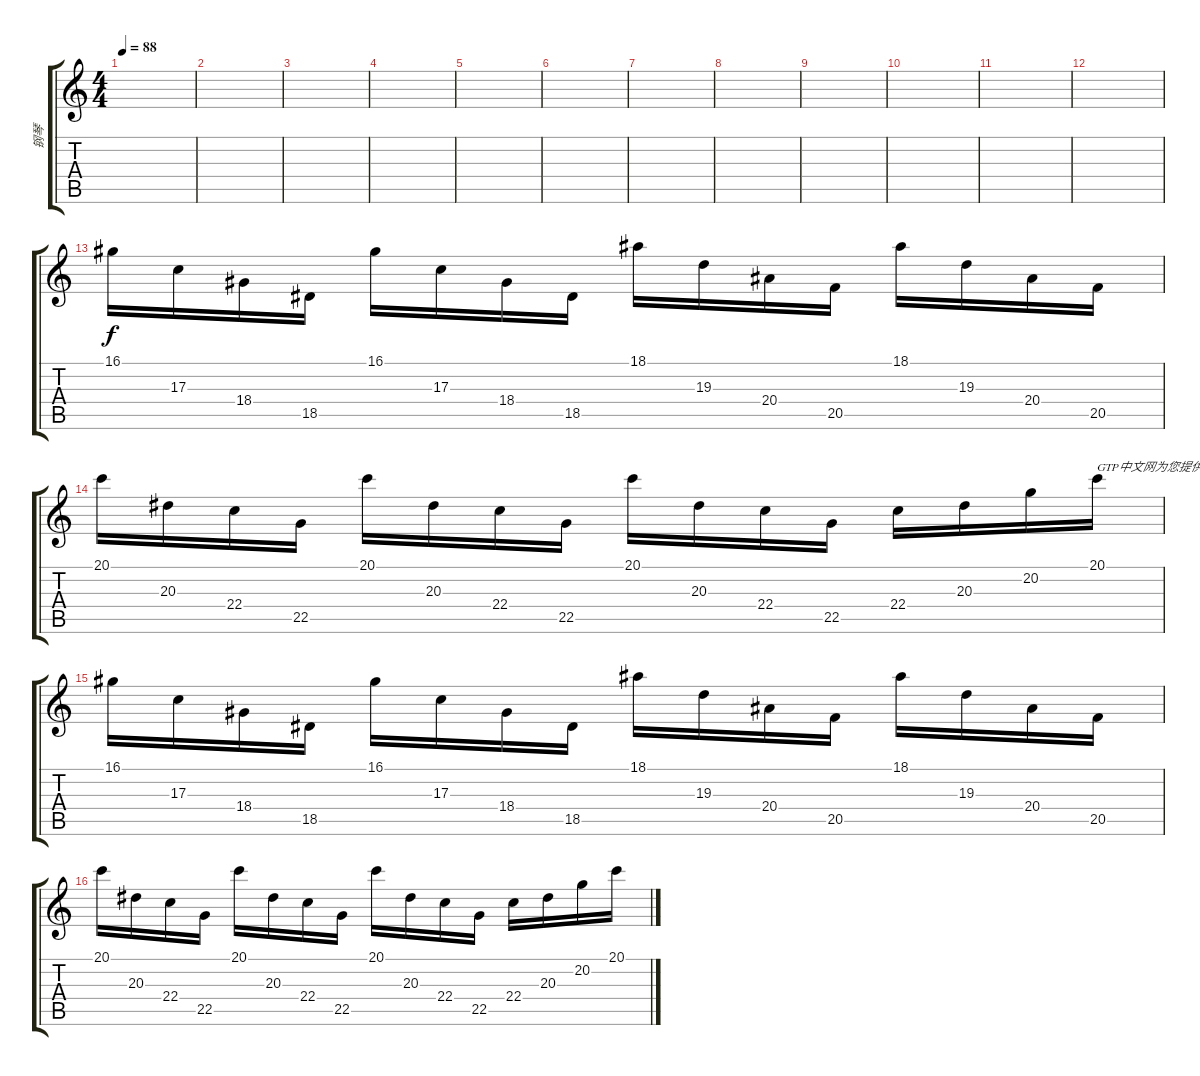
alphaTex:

\track ("钢琴" "钢琴") {instrument acousticgrandpiano}
\staff {score tabs}
\tuning (E4 B3 G3 D3 A2 E2) {hide}
\ts (4 4)
\tempo 88
\clef g2
\ks c
|
|
|
|
|
|
|
|
|
|
|
|
16.1.16 17.3.16 18.4.16 18.5.16 16.1.16 17.3.16 18.4.16 18.5.16 18.1.16 19.3.16 20.4.16 20.5.16 18.1.16 19.3.16 20.4.16 20.5.16 |
20.1.16 20.3.16 22.4.16 22.5.16 20.1.16 20.3.16 22.4.16 22.5.16 20.1.16 20.3.16 22.4.16 22.5.16 22.4.16 20.3.16 20.2.16 20.1.16{txt "GTP中文网为您提供优秀的谱子"} |
16.1.16 17.3.16 18.4.16 18.5.16 16.1.16 17.3.16 18.4.16 18.5.16 18.1.16 19.3.16 20.4.16 20.5.16 18.1.16 19.3.16 20.4.16 20.5.16 |
20.1.16 20.3.16 22.4.16 22.5.16 20.1.16 20.3.16 22.4.16 22.5.16 20.1.16 20.3.16 22.4.16 22.5.16 22.4.16 20.3.16 20.2.16 20.1.16
